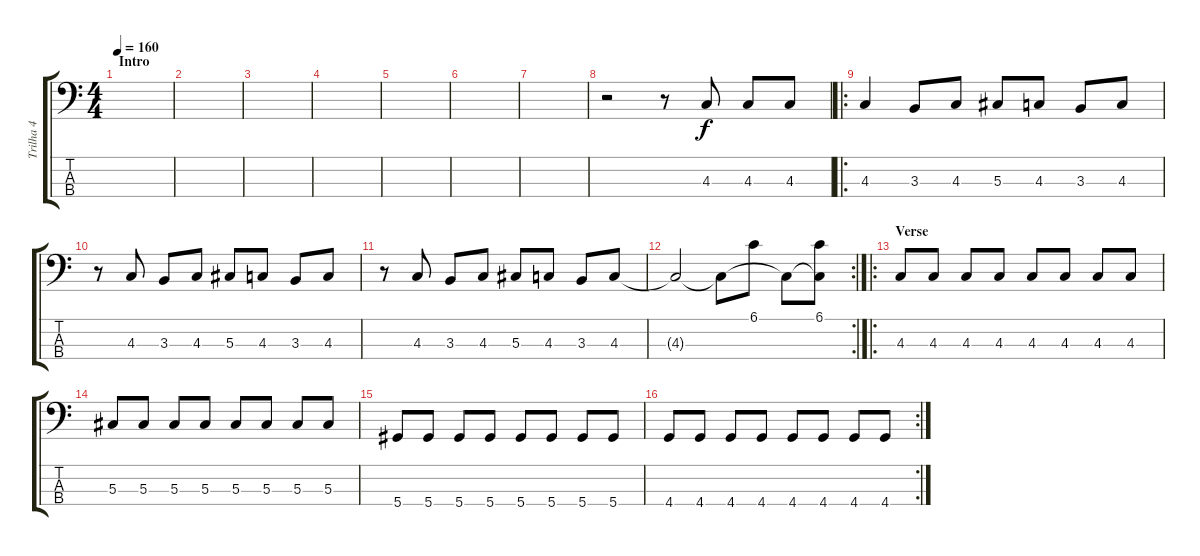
\track ("Trilha 4" "Trilha 4") {instrument electricbassfinger}
\staff {score tabs}
\tuning (Gb2 Db2 Ab1 Eb1) {hide}
\ts (4 4)
\section ("" "Intro")
\tempo 160
\clef f4
\ks c
|
|
|
|
|
|
|
r.2 r.8 4.3.8 4.3.8 4.3.8 |
\ro
4.3.4 3.3.8 4.3.8 5.3.8 4.3.8 3.3.8 4.3.8 |
r.8 4.3.8 3.3.8 4.3.8 5.3.8 4.3.8 3.3.8 4.3.8 |
r.8 4.3.8 3.3.8 4.3.8 5.3.8 4.3.8 3.3.8 4.3.8 |
\rc 2
4.3{t}.2 4.3{t}.8 6.1.8 4.3{t}.8 (6.1 4.3{t}).8 |
\ro
\section ("" "Verse")
4.3.8 4.3.8 4.3.8 4.3.8 4.3.8 4.3.8 4.3.8 4.3.8 |
5.3.8 5.3.8 5.3.8 5.3.8 5.3.8 5.3.8 5.3.8 5.3.8 |
5.4.8 5.4.8 5.4.8 5.4.8 5.4.8 5.4.8 5.4.8 5.4.8 |
\rc 2
4.4.8 4.4.8 4.4.8 4.4.8 4.4.8 4.4.8 4.4.8 4.4.8
